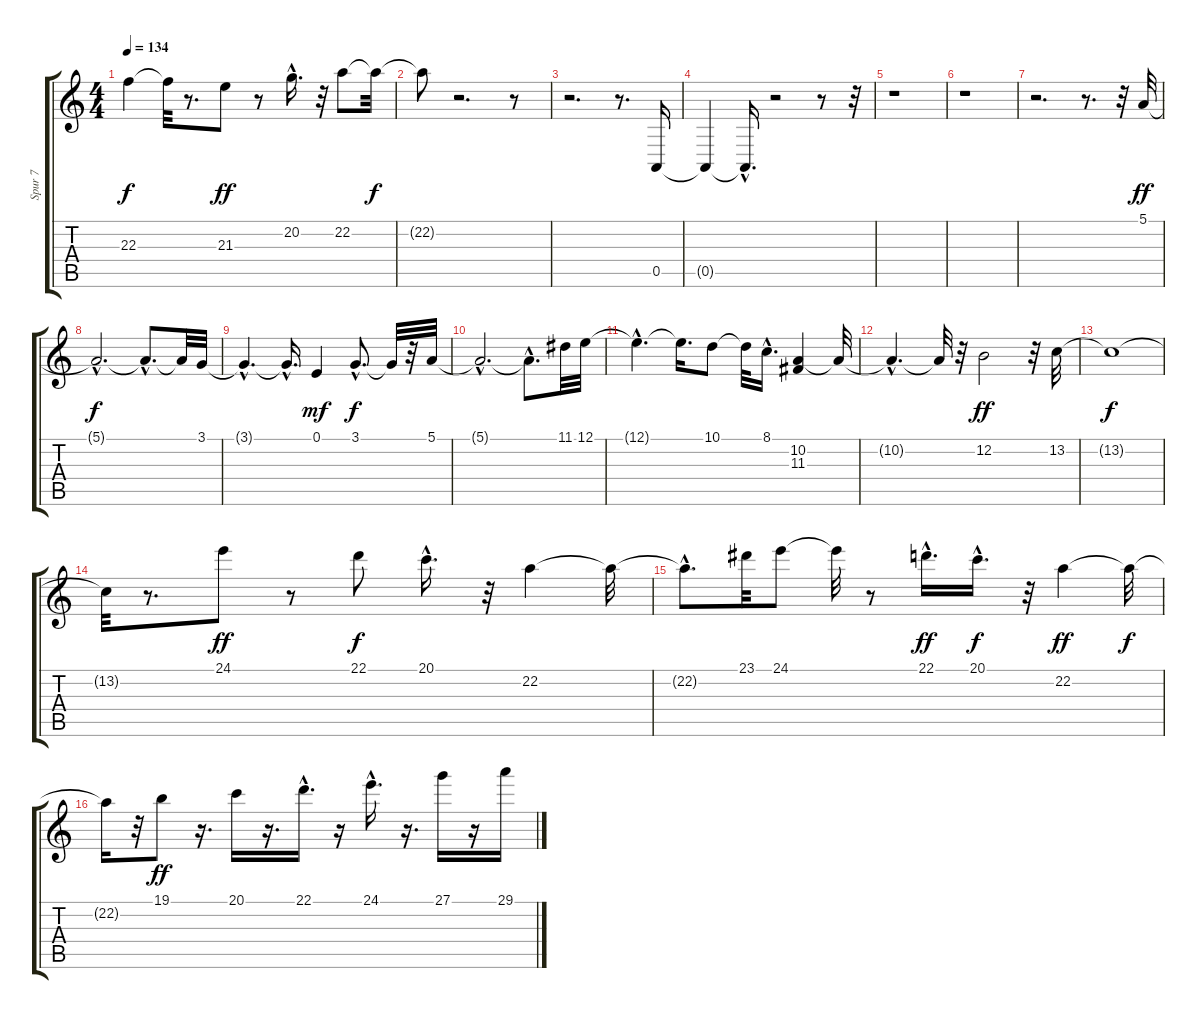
\track ("Spur 7" "Spur 7") {instrument synthstrings2}
\staff {score tabs}
\tuning (E4 B3 G3 D3 A2 E2) {hide}
\ts (4 4)
\tempo 134
\clef g2
\ks c
22.3{t}.4{dy f} 22.3{t}.32 r.8{d} 21.3.8{dy ff} r.8 20.2{hac}.16{d} r.32 22.2.8 22.2{t}.32{dy f} |
22.2{t}.8 r.2{d} r.8 |
r.2{d} r.8{d} 0.5.16 |
0.5{t}.4 0.5{hac t}.16{d} r.2 r.8 r.32 |
r.1 |
r.1 |
r.2{d} r.8{d} r.32 5.1.32{dy ff} |
5.1{hac t}.2{d dy f} 5.1{hac t}.8{d} 5.1{t}.32 3.1.32 |
3.1{hac t}.4{d} 3.1{hac t}.16{d} 0.1.4{dy mf} 3.1{hac}.8{d dy f} 3.1{t}.32 r.32 5.1.32 |
5.1{hac t}.2{d} 5.1{hac t}.8{d} 11.1.32 12.1.32 |
12.1{hac t}.4{d} 12.1{t}.16{d} 10.1.8 10.1{t}.32 8.1{hac}.16{d} (10.2 11.3).4 10.2{t}.32 |
10.2{hac t}.4{d} 10.2{t}.32 r.32 12.2.2{dy ff} r.32 13.2.32 |
13.2{t}.1{dy f} |
13.2{t}.32 r.8{d} 24.1.8{dy ff} r.8 22.1.8{dy f} 20.1{hac}.16{d} r.32 22.2.4 22.2{t}.32 |
22.2{hac t}.8{d} 23.1.32 24.1.8 24.1{t}.32 r.8 22.1{hac}.16{d dy ff} 20.1{hac}.16{d dy f} r.32 22.2.4{dy ff} 22.2{t}.32{dy f} |
22.2{t}.16 r.32 19.1.8{dy ff} r.16{d} 20.1.16 r.16{d} 22.1{hac}.16{d} r.16 24.1{hac}.16{d} r.16{d} 27.1.16 r.16 29.1.16
